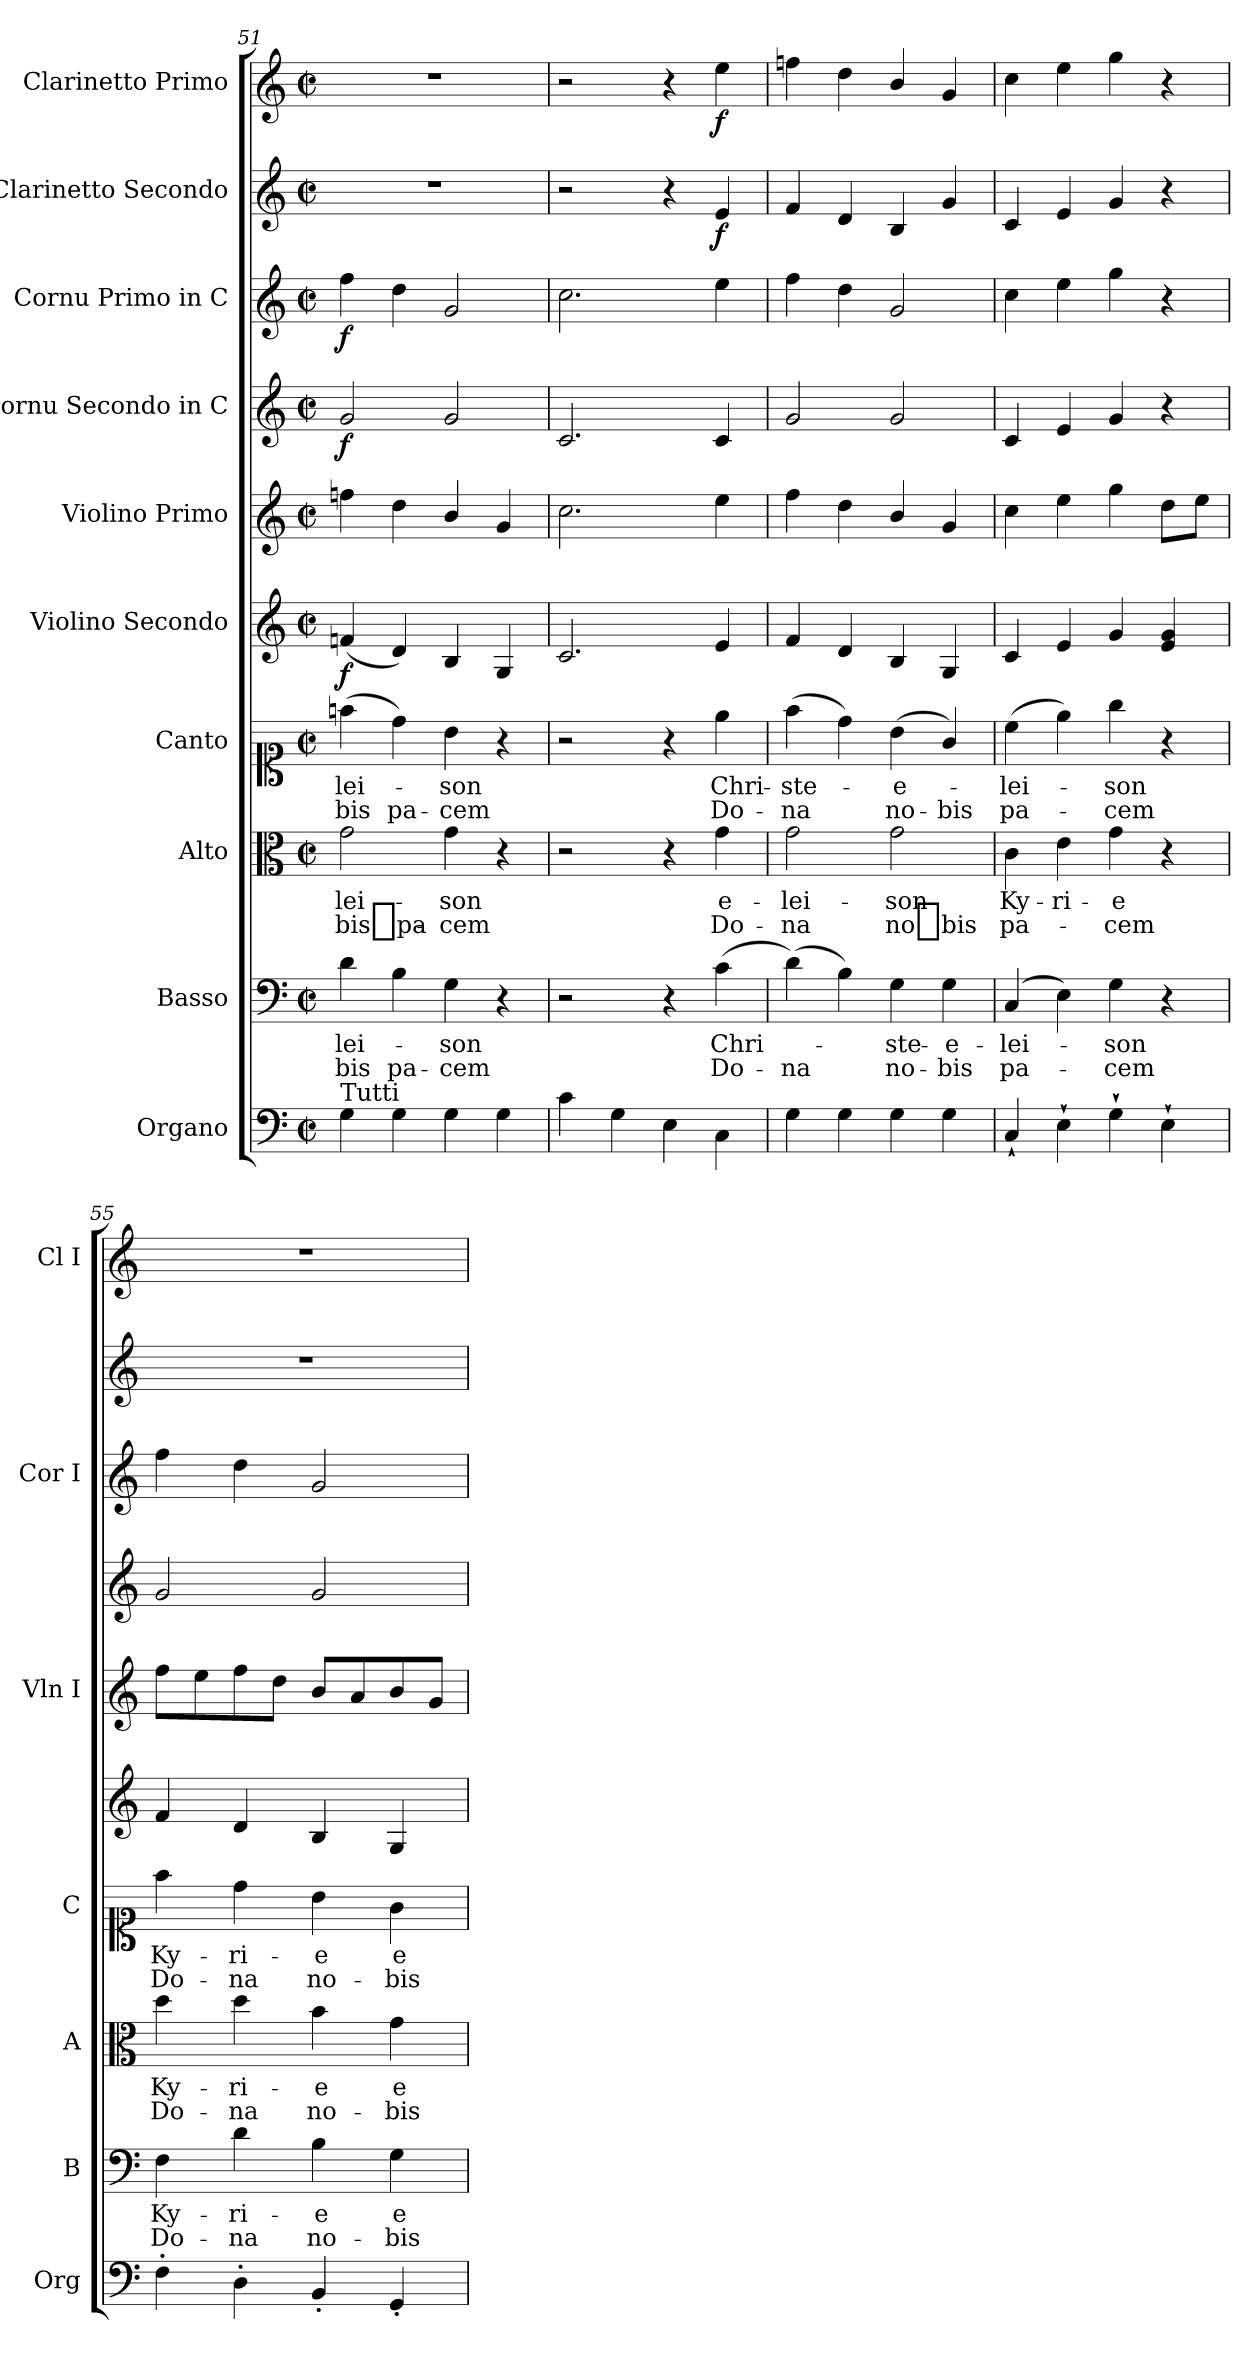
**kern	**kern	**text	**text	**kern	**text	**text	**kern	**text	**text	**kern	**dynam	**kern	**kern	**dynam	**kern	**dynam	**kern	**dynam	**kern	**dynam
*part10	*part9	*part9	*part9	*part8	*part8	*part8	*part7	*part7	*part7	*part6	*part6	*part5	*part4	*part4	*part3	*part3	*part2	*part2	*part1	*part1
*staff10	*staff9	*staff9	*staff9	*staff8	*staff8	*staff8	*staff7	*staff7	*staff7	*staff6	*staff6	*staff5	*staff4	*staff4	*staff3	*staff3	*staff2	*staff2	*staff1	*staff1
*I"Organo	*I"Basso	*	*	*I"Alto	*	*	*I"Canto	*	*	*I"Violino Secondo	*	*I"Violino Primo	*I"Cornu Secondo in C	*	*I"Cornu Primo in C	*	*I"Clarinetto Secondo	*	*I"Clarinetto Primo	*
*I'Org	*I'B	*	*	*I'A	*	*	*I'C	*	*	*	*	*I'Vln I	*	*	*I'Cor I	*	*	*	*I'Cl I	*
*clefF4	*clefF4	*	*	*clefC3	*	*	*clefC1	*	*	*clefG2	*	*clefG2	*clefG2	*	*clefG2	*	*clefG2	*	*clefG2	*
*k[]	*k[]	*	*	*k[]	*	*	*k[]	*	*	*k[]	*	*k[]	*k[]	*	*k[]	*	*k[]	*	*k[]	*
*M2/2	*M2/2	*	*	*M2/2	*	*	*M2/2	*	*	*M2/2	*	*M2/2	*M2/2	*	*M2/2	*	*M2/2	*	*M2/2	*
*met(c|)	*met(c|)	*	*	*met(c|)	*	*	*met(c|)	*	*	*met(c|)	*	*met(c|)	*met(c|)	*	*met(c|)	*	*met(c|)	*	*met(c|)	*
=51	=51	=51	=51	=51	=51	=51	=51	=51	=51	=51	=51	=51	=51	=51	=51	=51	=51	=51	=51	=51
!LO:TX:a:t=Tutti	!	!	!	!	!	!	!	!	!	!	!	!	!	!	!	!	!	!	!	!
4G	4d	-lei-	-bis	2g	-lei-	-bis_pa-	(>4ffn	-lei-	-bis	(<4fn	f	4ffn	2g	f	4ff	f	1r	.	1r	.
4G	4B	.	pa-	.	.	.	4dd)	.	pa-	4d)	.	4dd	.	.	4dd	.	.	.	.	.
4G	4G	-son	-cem	4g	-son	-cem	4b	-son	-cem	4B	.	4b/	2g	.	2g	.	.	.	.	.
4G	4r	.	.	4r	.	.	4r	.	.	4G	.	4g	.	.	.	.	.	.	.	.
=52	=52	=52	=52	=52	=52	=52	=52	=52	=52	=52	=52	=52	=52	=52	=52	=52	=52	=52	=52	=52
4c	2r	.	.	2r	.	.	2r	.	.	2.c	.	2.cc	2.c	.	2.cc	.	2r	.	2r	.
4G	.	.	.	.	.	.	.	.	.	.	.	.	.	.	.	.	.	.	.	.
4E	4r	.	.	4r	.	.	4r	.	.	.	.	.	.	.	.	.	4r	.	4r	.
4C\	(>4c	Chri-	Do-	4g	e-	Do-	4ee	Chri-	Do-	4e	.	4ee	4c	.	4ee	.	4e	f	4ee	f
=53	=53	=53	=53	=53	=53	=53	=53	=53	=53	=53	=53	=53	=53	=53	=53	=53	=53	=53	=53	=53
4G	(4d)	.	-na	2g	-lei-	-na	(>4ff	-ste-	-na	4f	.	4ff	2g	.	4ff	.	4f	.	4ffn	.
4G	4B)	.	.	.	.	.	4dd)	.	.	4d	.	4dd	.	.	4dd	.	4d	.	4dd	.
4G	4G	-ste-	no-	2g	-son	no_bis	(>4b	-e-	no-	4B	.	4b/	2g	.	2g	.	4B	.	4b/	.
4G	4G	-e-	-bis	.	.	.	4g/)	.	-bis	4G	.	4g	.	.	.	.	4g	.	4g	.
=54	=54	=54	=54	=54	=54	=54	=54	=54	=54	=54	=54	=54	=54	=54	=54	=54	=54	=54	=54	=54
4C`	(>4C	-lei-	pa-	4c	Ky-	pa-	(>4cc	-lei-	pa-	4c	.	4cc	4c	.	4cc	.	4c	.	4cc	.
4E`	4E)	.	.	4e	-ri-	.	4ee)	.	.	4e	.	4ee	4e	.	4ee	.	4e	.	4ee	.
4G`	4G	-son	-cem	4g	-e	-cem	4gg	-son	-cem	4g	.	4gg	4g	.	4gg	.	4g	.	4gg	.
4E`	4r	.	.	4r	.	.	4r	.	.	4e 4g	.	8ddL	4r	.	4r	.	4r	.	4r	.
.	.	.	.	.	.	.	.	.	.	.	.	8eeJ	.	.	.	.	.	.	.	.
=55	=55	=55	=55	=55	=55	=55	=55	=55	=55	=55	=55	=55	=55	=55	=55	=55	=55	=55	=55	=55
4F'	4F	Ky-	Do-	4dd	Ky-	Do-	4ff	Ky-	Do-	4f	.	8ffL	2g	.	4ff	.	1r	.	1r	.
.	.	.	.	.	.	.	.	.	.	.	.	8ee	.	.	.	.	.	.	.	.
4D'	4d	-ri-	-na	4dd	-ri-	-na	4dd	-ri-	-na	4d	.	8ff	.	.	4dd	.	.	.	.	.
.	.	.	.	.	.	.	.	.	.	.	.	8ddJ	.	.	.	.	.	.	.	.
4BB'	4B	-e	no-	4b	-e	no-	4b	-e	no-	4B	.	8bL	2g	.	2g	.	.	.	.	.
.	.	.	.	.	.	.	.	.	.	.	.	8a	.	.	.	.	.	.	.	.
4GG'	4G	e-	-bis	4g	e-	-bis	4g	e-	-bis	4G	.	8b	.	.	.	.	.	.	.	.
.	.	.	.	.	.	.	.	.	.	.	.	8gJ	.	.	.	.	.	.	.	.
=	=	=	=	=	=	=	=	=	=	=	=	=	=	=	=	=	=	=	=	=
*-	*-	*-	*-	*-	*-	*-	*-	*-	*-	*-	*-	*-	*-	*-	*-	*-	*-	*-	*-	*-
